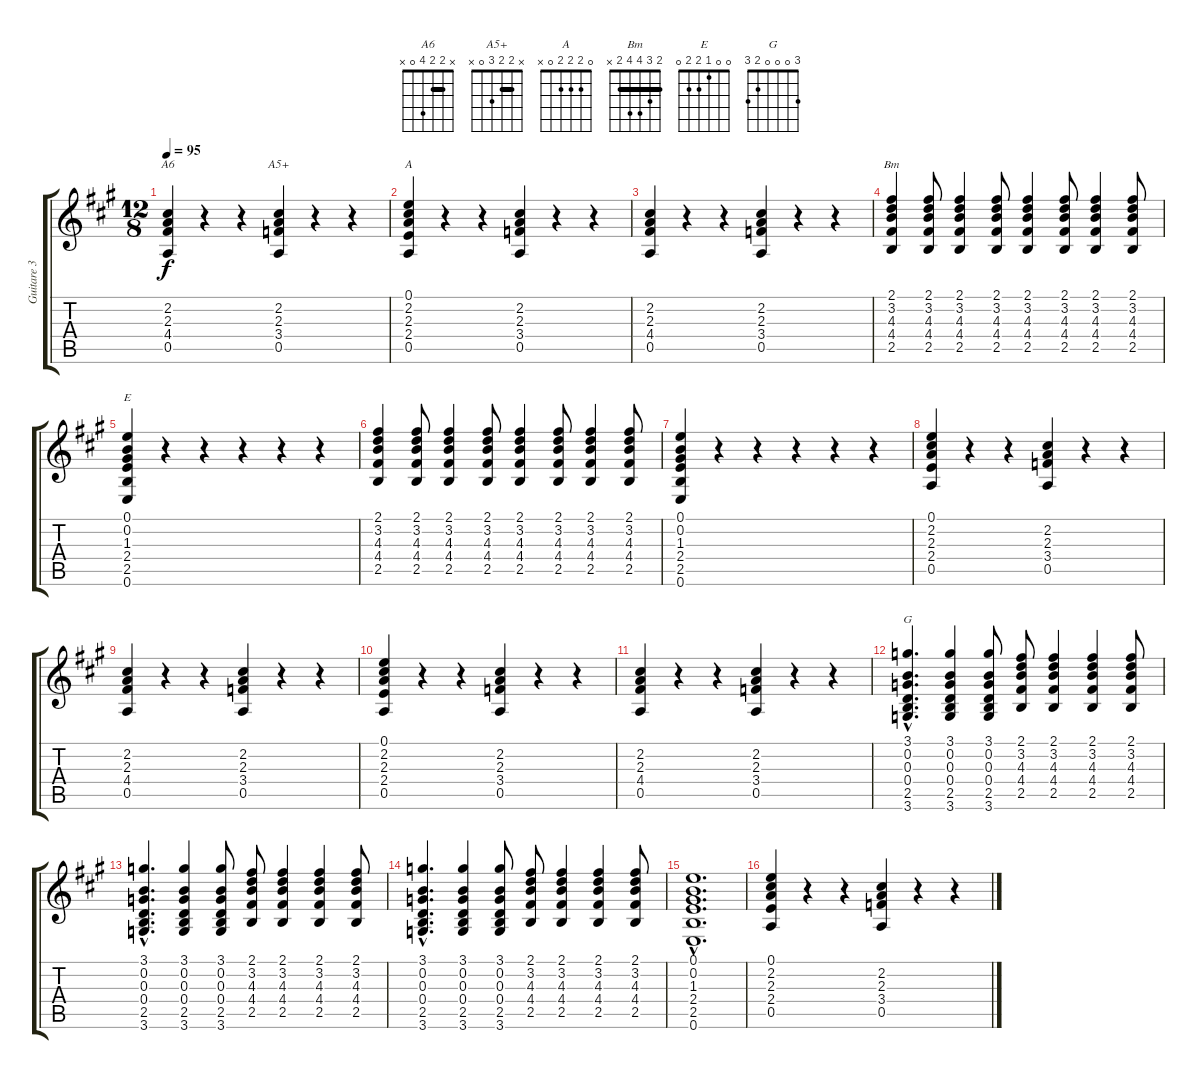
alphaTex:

\track ("Guitare 3" "Guitare 3") {instrument electricguitarjazz}
\staff {score tabs}
\tuning (E4 B3 G3 D3 A2 E2) {hide}
\chord ("A6" x 2 2 4 0 x) {barre 2}
\chord ("A5+" x 2 2 3 0 x) {barre 2}
\chord ("A" 0 2 2 2 0 x)
\chord ("Bm" 2 3 4 4 2 x) {barre 2}
\chord ("E" 0 0 1 2 2 0)
\chord ("G" 3 0 0 0 2 3)
\ts (12 8)
\tempo 95
\clef g2
\ks a
(2.2 2.3 4.4 0.5).4{ch "A6" dy f} r.4 r.4 (2.2 2.3 3.4 0.5).4{ch "A5+"} r.4 r.4 |
(0.1 2.2 2.3 2.4 0.5).4{ch "A"} r.4 r.4 (2.2 2.3 3.4 0.5).4 r.4 r.4 |
(2.2 2.3 4.4 0.5).4 r.4 r.4 (2.2 2.3 3.4 0.5).4 r.4 r.4 |
(2.1 3.2 4.3 4.4 2.5).4{ch "Bm"} (2.1 3.2 4.3 4.4 2.5).8 (2.1 3.2 4.3 4.4 2.5).4 (2.1 3.2 4.3 4.4 2.5).8 (2.1 3.2 4.3 4.4 2.5).4 (2.1 3.2 4.3 4.4 2.5).8 (2.1 3.2 4.3 4.4 2.5).4 (2.1 3.2 4.3 4.4 2.5).8 |
(0.1 0.2 1.3 2.4 2.5 0.6).4{ch "E"} r.4 r.4 r.4 r.4 r.4 |
(2.1 3.2 4.3 4.4 2.5).4 (2.1 3.2 4.3 4.4 2.5).8 (2.1 3.2 4.3 4.4 2.5).4 (2.1 3.2 4.3 4.4 2.5).8 (2.1 3.2 4.3 4.4 2.5).4 (2.1 3.2 4.3 4.4 2.5).8 (2.1 3.2 4.3 4.4 2.5).4 (2.1 3.2 4.3 4.4 2.5).8 |
(0.1 0.2 1.3 2.4 2.5 0.6).4 r.4 r.4 r.4 r.4 r.4 |
(0.1 2.2 2.3 2.4 0.5).4 r.4 r.4 (2.2 2.3 3.4 0.5).4 r.4 r.4 |
(2.2 2.3 4.4 0.5).4 r.4 r.4 (2.2 2.3 3.4 0.5).4 r.4 r.4 |
(0.1 2.2 2.3 2.4 0.5).4 r.4 r.4 (2.2 2.3 3.4 0.5).4 r.4 r.4 |
(2.2 2.3 4.4 0.5).4 r.4 r.4 (2.2 2.3 3.4 0.5).4 r.4 r.4 |
(3.1{hac} 0.2{hac} 0.3{hac} 0.4{hac} 2.5{hac} 3.6{hac}).4{d ch "G"} (3.1 0.2 0.3 0.4 2.5 3.6).4 (3.1 0.2 0.3 0.4 2.5 3.6).8 (2.1 3.2 4.3 4.4 2.5).8 (2.1 3.2 4.3 4.4 2.5).4 (2.1 3.2 4.3 4.4 2.5).4 (2.1 3.2 4.3 4.4 2.5).8 |
(3.1{hac} 0.2{hac} 0.3{hac} 0.4{hac} 2.5{hac} 3.6{hac}).4{d} (3.1 0.2 0.3 0.4 2.5 3.6).4 (3.1 0.2 0.3 0.4 2.5 3.6).8 (2.1 3.2 4.3 4.4 2.5).8 (2.1 3.2 4.3 4.4 2.5).4 (2.1 3.2 4.3 4.4 2.5).4 (2.1 3.2 4.3 4.4 2.5).8 |
(3.1{hac} 0.2{hac} 0.3{hac} 0.4{hac} 2.5{hac} 3.6{hac}).4{d} (3.1 0.2 0.3 0.4 2.5 3.6).4 (3.1 0.2 0.3 0.4 2.5 3.6).8 (2.1 3.2 4.3 4.4 2.5).8 (2.1 3.2 4.3 4.4 2.5).4 (2.1 3.2 4.3 4.4 2.5).4 (2.1 3.2 4.3 4.4 2.5).8 |
(0.1{hac} 0.2{hac} 1.3{hac} 2.4{hac} 2.5{hac} 0.6{hac}).1{d} |
(0.1 2.2 2.3 2.4 0.5).4 r.4 r.4 (2.2 2.3 3.4 0.5).4 r.4 r.4
